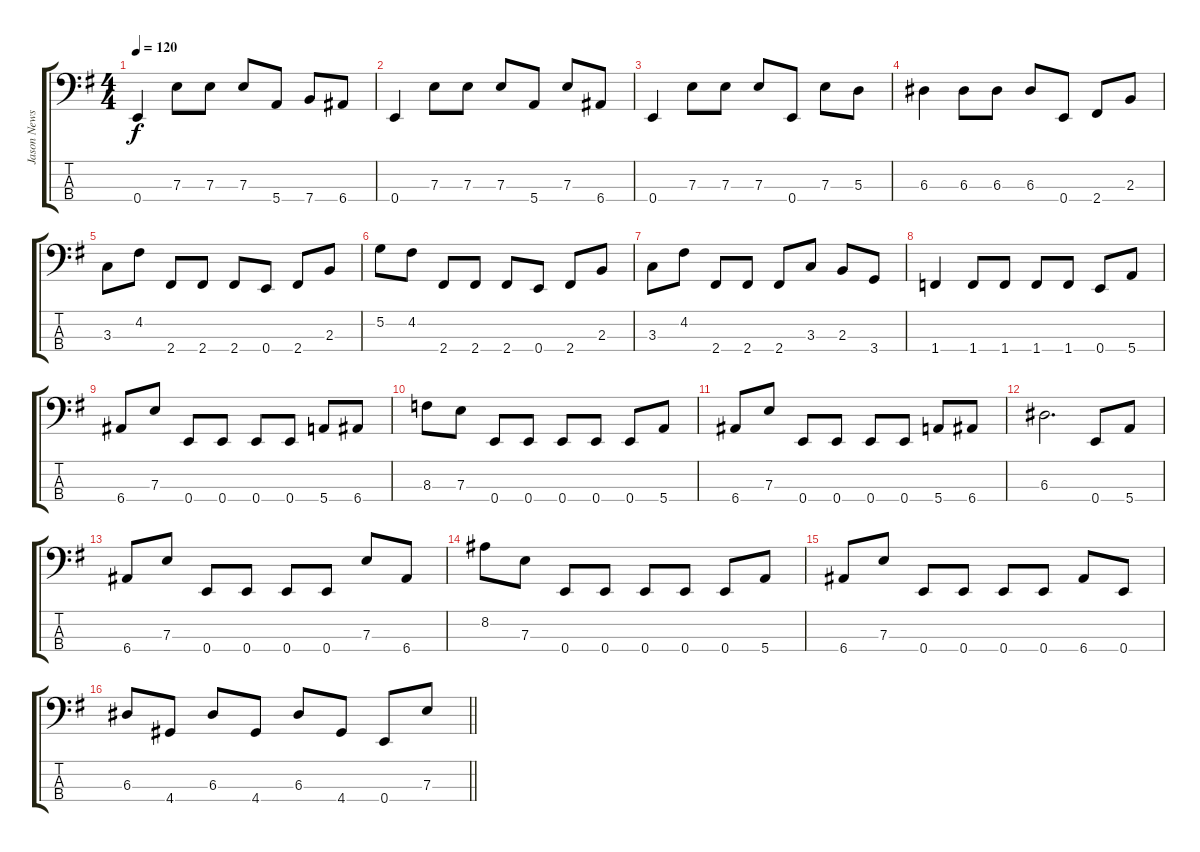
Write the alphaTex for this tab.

\track ("Jason Newsted" "Jason News") {instrument electricbassfinger}
\staff {score tabs}
\tuning (G2 D2 A1 E1) {hide}
\ts (4 4)
\tempo 120
\clef f4
\ks g
0.4.4{dy f} 7.3.8 7.3.8 7.3.8 5.4.8 7.4.8 6.4.8 |
0.4.4 7.3.8 7.3.8 7.3.8 5.4.8 7.3.8 6.4.8 |
0.4.4 7.3.8 7.3.8 7.3.8 0.4.8 7.3.8 5.3.8 |
6.3.4 6.3.8 6.3.8 6.3.8 0.4.8 2.4.8 2.3.8 |
3.3.8 4.2.8 2.4.8 2.4.8 2.4.8 0.4.8 2.4.8 2.3.8 |
5.2.8 4.2.8 2.4.8 2.4.8 2.4.8 0.4.8 2.4.8 2.3.8 |
3.3.8 4.2.8 2.4.8 2.4.8 2.4.8 3.3.8 2.3.8 3.4.8 |
1.4.4 1.4.8 1.4.8 1.4.8 1.4.8 0.4.8 5.4.8 |
6.4.8 7.3.8 0.4.8 0.4.8 0.4.8 0.4.8 5.4.8 6.4.8 |
8.3.8 7.3.8 0.4.8 0.4.8 0.4.8 0.4.8 0.4.8 5.4.8 |
6.4.8 7.3.8 0.4.8 0.4.8 0.4.8 0.4.8 5.4.8 6.4.8 |
6.3.2{d} 0.4.8 5.4.8 |
6.4.8 7.3.8 0.4.8 0.4.8 0.4.8 0.4.8 7.3.8 6.4.8 |
8.2.8 7.3.8 0.4.8 0.4.8 0.4.8 0.4.8 0.4.8 5.4.8 |
6.4.8 7.3.8 0.4.8 0.4.8 0.4.8 0.4.8 6.4.8 0.4.8 |
\barLineRight lightlight
6.3.8 4.4.8 6.3.8 4.4.8 6.3.8 4.4.8 0.4.8 7.3.8
